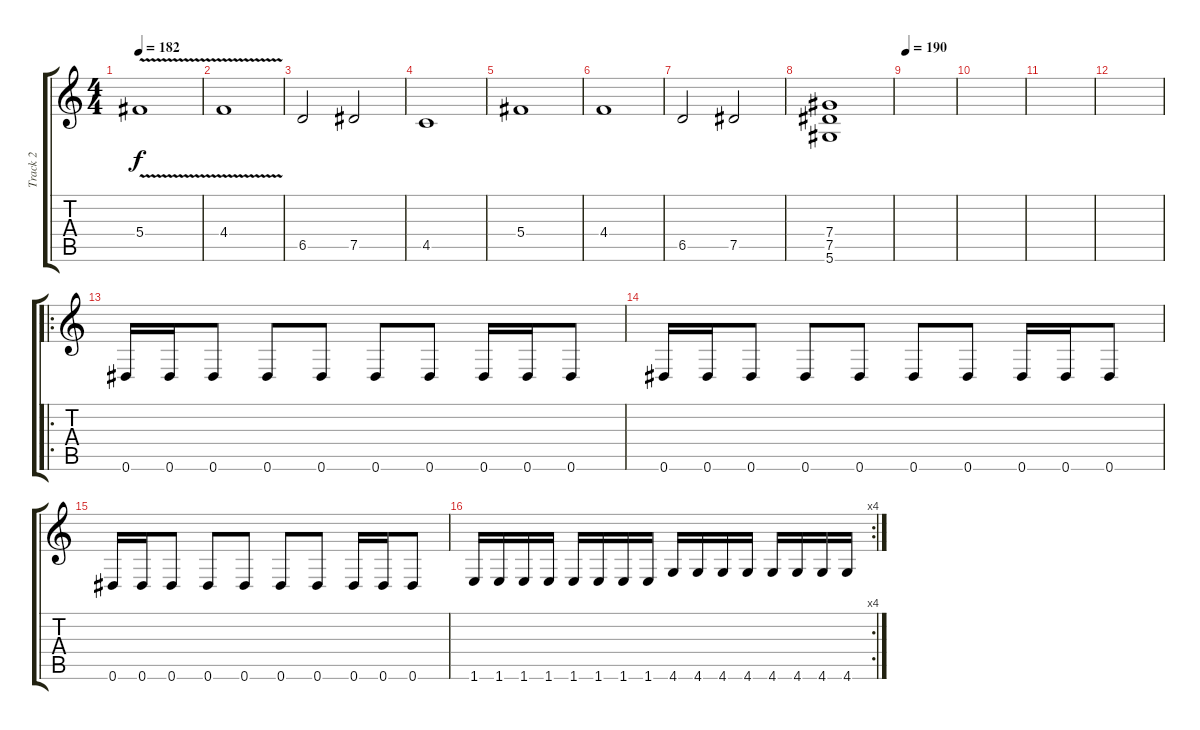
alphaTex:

\track ("Track 2" "Track 2") {instrument distortionguitar}
\staff {score tabs}
\tuning (Eb4 Bb3 Gb3 Db3 Ab2 Eb2) {hide}
\ts (4 4)
\tempo 182
\clef g2
\ks c
5.4{v}.1{dy f} |
4.4{v}.1 |
6.5.2 7.5.2 |
4.5.1 |
5.4.1 |
4.4.1 |
6.5.2 7.5.2 |
(7.4 7.5 5.6).1 |
\tempo 190
|
|
|
|
\ro
0.6.16 0.6.16 0.6.8 0.6.8 0.6.8 0.6.8 0.6.8 0.6.16 0.6.16 0.6.8 |
0.6.16 0.6.16 0.6.8 0.6.8 0.6.8 0.6.8 0.6.8 0.6.16 0.6.16 0.6.8 |
0.6.16 0.6.16 0.6.8 0.6.8 0.6.8 0.6.8 0.6.8 0.6.16 0.6.16 0.6.8 |
\rc 4
1.6.16 1.6.16 1.6.16 1.6.16 1.6.16 1.6.16 1.6.16 1.6.16 4.6.16 4.6.16 4.6.16 4.6.16 4.6.16 4.6.16 4.6.16 4.6.16
